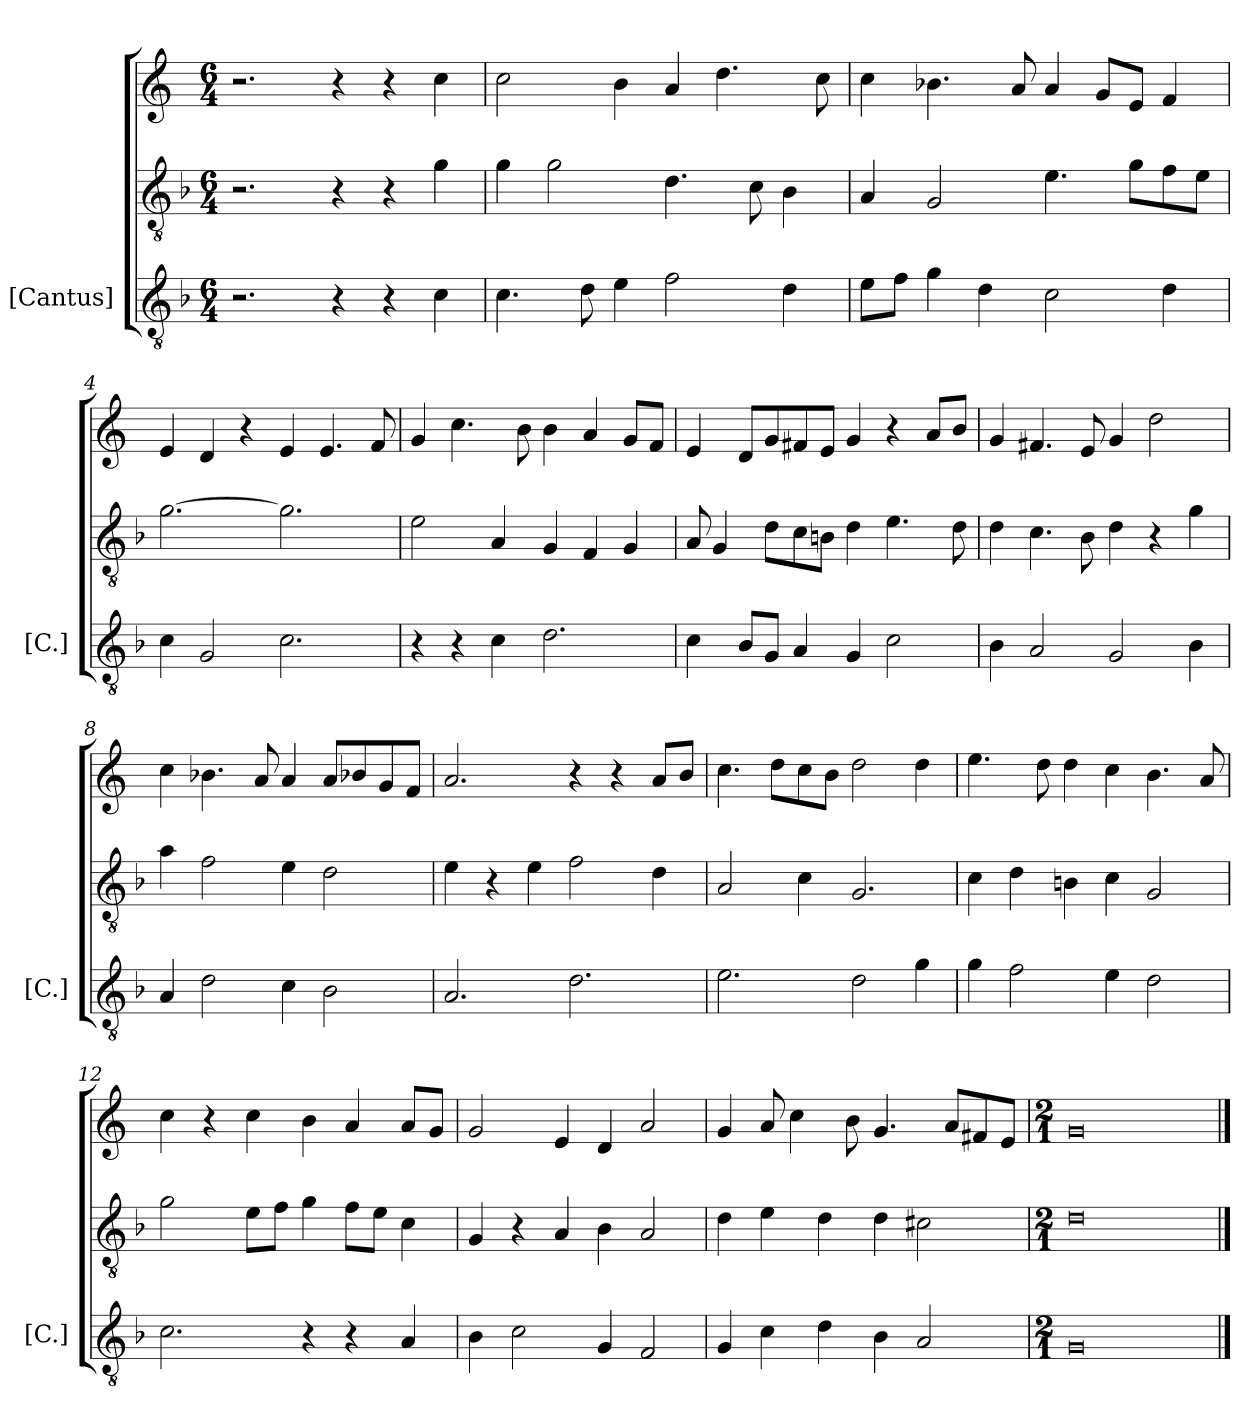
**kern	**kern	**kern
*part1	*part1	*part1
*staff3	*staff2	*staff1
*I"[Cantus]	*	*
*I'[C.]	*	*
*clefGv2	*clefGv2	*clefG2
*k[b-]	*k[b-]	*k[]
*M6/4	*M6/4	*M6/4
=1	=1	=1
2.r	2.r	2.r
4r	4r	4r
4r	4r	4r
4c\	4g\	4cc\
=2	=2	=2
4.c\	4g\	2cc\
.	2g\	.
8d\	.	.
4e\	.	4b\
2f\	4.d\	4a/
.	.	4.dd\
.	8c\	.
4d\	4B-\	.
.	.	8cc\
=3	=3	=3
8e\L	4A/	4cc\
8f\J	.	.
4g\	2G/	4.b-X\
4d\	.	.
.	.	8a/
2c\	4.e\	4a/
.	.	8g/L
.	8g\L	8e/J
4d\	8f\	4f/
.	8e\J	.
=4	=4	=4
4c\	[2.g\	4e/
2G/	.	4d/
.	.	4r
2.c\	2.g\]	4e/
.	.	4.e/
.	.	8f/
=5	=5	=5
4r	2e\	4g/
4r	.	4.cc\
4c\	4A/	.
.	.	8b\
2.d\	4G/	4b\
.	4F/	4a/
.	4G/	8g/L
.	.	8f/J
=6	=6	=6
4c\	8A/	4e/
.	4G/	.
8B-/L	.	8d/L
8G/J	8d\L	8g/
4A/	8c\	8f#X/
.	8Bn\J	8e/J
4G/	4d\	4g/
2c\	4.e\	4r
.	.	8a/L
.	8d\	8b/J
=7	=7	=7
4B-\	4d\	4g/
2A/	4.c\	4.f#X/
.	8B-\	8e/
2G/	4d\	4g/
.	4r	2dd\
4B-\	4g\	.
=8	=8	=8
4A/	4a\	4cc\
2d\	2f\	4.b-X\
.	.	8a/
4c\	4e\	4a/
2B-\	2d\	8a/L
.	.	8b-X/
.	.	8g/
.	.	8f/J
=9	=9	=9
2.A/	4e\	2.a/
.	4r	.
.	4e\	.
2.d\	2f\	4r
.	.	4r
.	4d\	8a/L
.	.	8b/J
=10	=10	=10
2.e\	2A/	4.cc\
.	.	8dd\L
.	4c\	8cc\
.	.	8b\J
2d\	2.G/	2dd\
4g\	.	4dd\
=11	=11	=11
4g\	4c\	4.ee\
2f\	4d\	.
.	.	8dd\
.	4Bn\	4dd\
4e\	4c\	4cc\
2d\	2G/	4.b\
.	.	8a/
=12	=12	=12
2.c\	2g\	4cc\
.	.	4r
.	8e\L	4cc\
.	8f\J	.
4r	4g\	4b\
4r	8f\L	4a/
.	8e\J	.
4A/	4c\	8a/L
.	.	8g/J
=13	=13	=13
4B-\	4G/	2g/
2c\	4r	.
.	4A/	4e/
4G/	4B-\	4d/
2F/	2A/	2a/
=14	=14	=14
4G/	4d\	4g/
4c\	4e\	8a/
.	.	4cc\
4d\	4d\	.
.	.	8b\
4B-\	4d\	4.g/
2A/	2c#X\	.
.	.	8a/L
.	.	8f#X/
.	.	8e/J
=15	=15	=15
*M2/1	*M2/1	*M2/1
0G	0d	0g
==	==	==
*-	*-	*-
